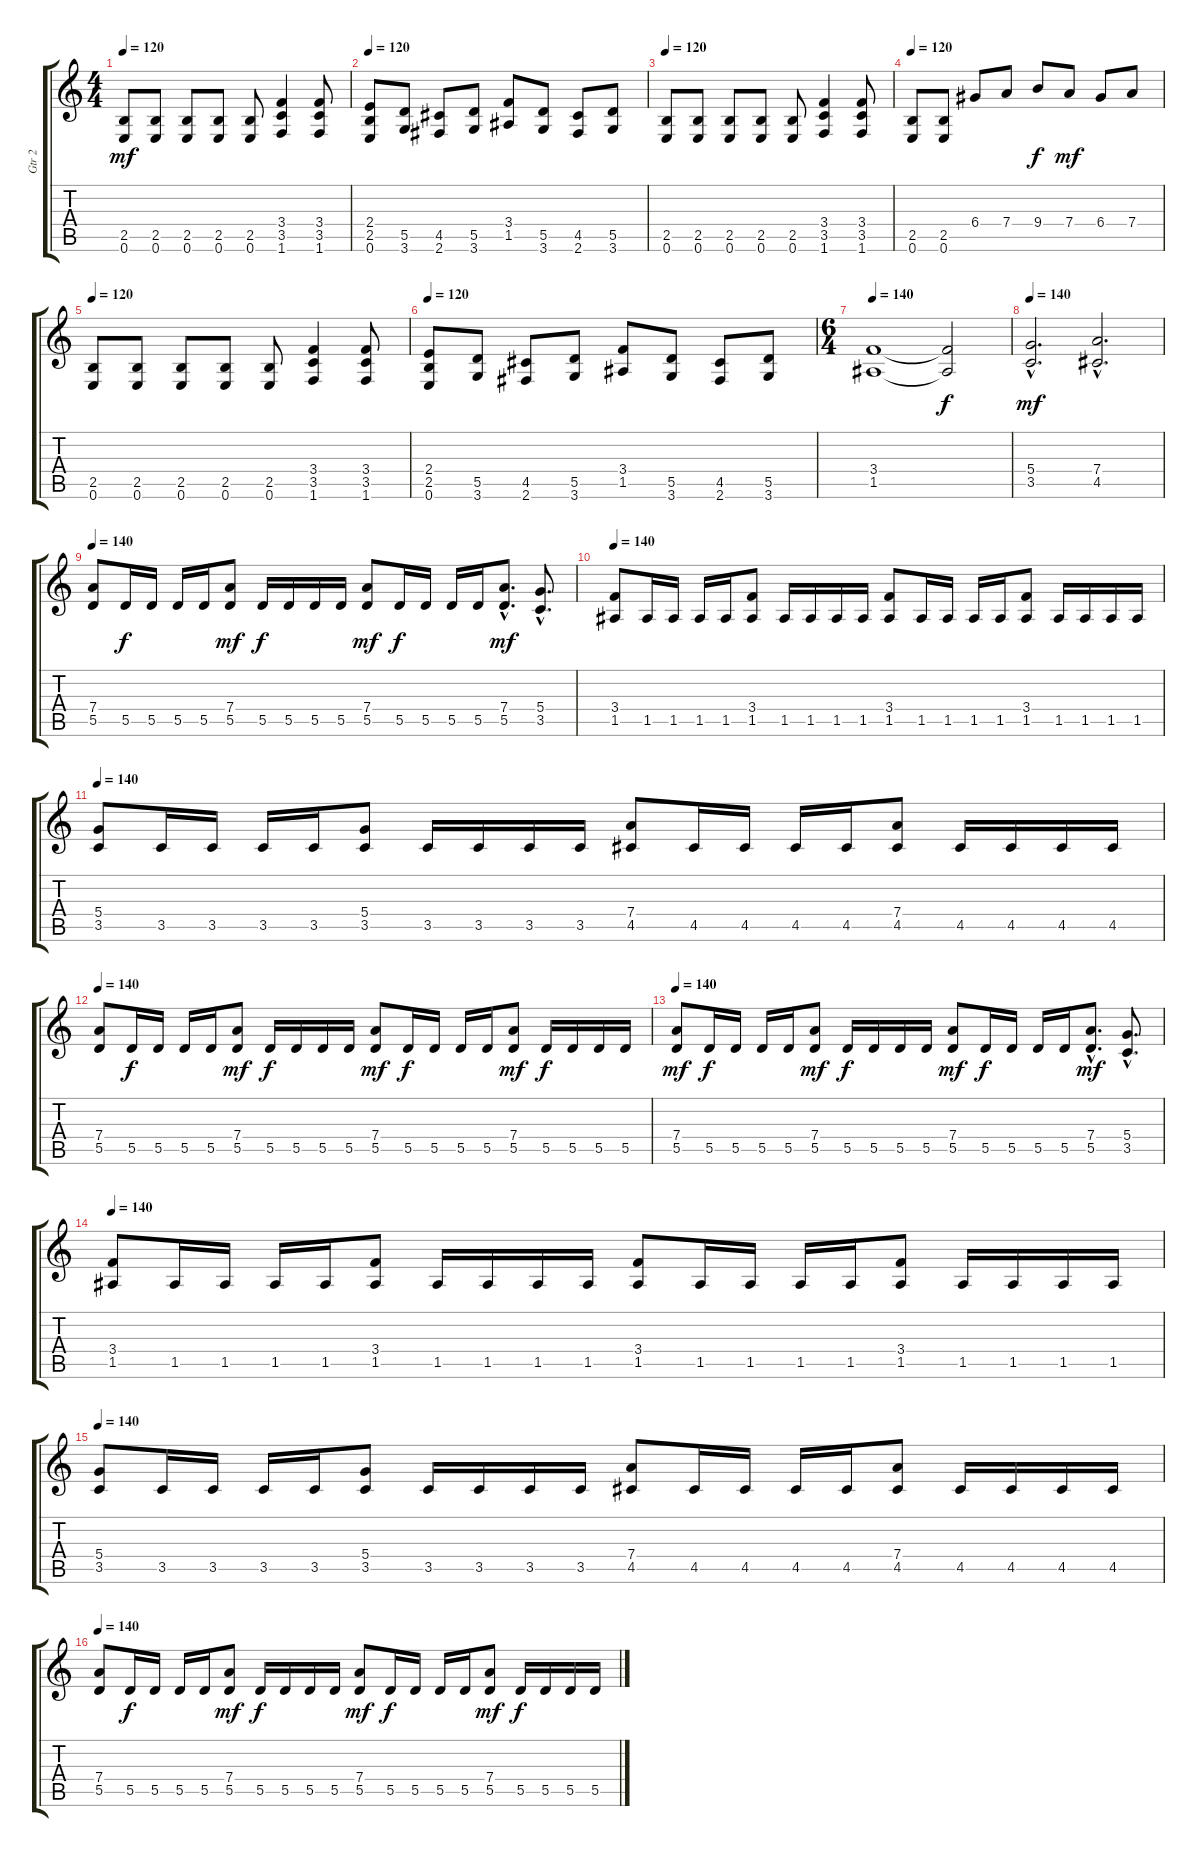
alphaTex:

\track ("Gtr 2" "Gtr 2") {instrument distortionguitar}
\staff {score tabs}
\tuning (E4 B3 G3 D3 A2 E2) {hide}
\ts (4 4)
\tempo 120
\clef g2
\ks c
(2.5 0.6).8{dy mf} (2.5 0.6).8 (2.5 0.6).8 (2.5 0.6).8 (2.5 0.6).8 (3.4 3.5 1.6).4 (3.4 3.5 1.6).8 |
\tempo 120
(2.4 2.5 0.6).8 (5.5 3.6).8 (4.5 2.6).8 (5.5 3.6).8 (3.4 1.5).8 (5.5 3.6).8 (4.5 2.6).8 (5.5 3.6).8 |
\tempo 120
(2.5 0.6).8 (2.5 0.6).8 (2.5 0.6).8 (2.5 0.6).8 (2.5 0.6).8 (3.4 3.5 1.6).4 (3.4 3.5 1.6).8 |
\tempo 120
(2.5 0.6).8 (2.5 0.6).8 6.4.8 7.4.8 9.4.8{dy f} 7.4.8{dy mf} 6.4.8 7.4.8 |
\tempo 120
(2.5 0.6).8 (2.5 0.6).8 (2.5 0.6).8 (2.5 0.6).8 (2.5 0.6).8 (3.4 3.5 1.6).4 (3.4 3.5 1.6).8 |
\tempo 120
(2.4 2.5 0.6).8 (5.5 3.6).8 (4.5 2.6).8 (5.5 3.6).8 (3.4 1.5).8 (5.5 3.6).8 (4.5 2.6).8 (5.5 3.6).8 |
\ts (6 4)
\tempo 140
(3.4 1.5).1 (3.4{t} 1.5{t}).2{dy f} |
\tempo 140
(5.4{hac} 3.5{hac}).2{d dy mf} (7.4{hac} 4.5{hac}).2{d} |
\tempo 140
(7.4 5.5).8 5.5.16{dy f} 5.5.16 5.5.16 5.5.16 (7.4 5.5).8{dy mf} 5.5.16{dy f} 5.5.16 5.5.16 5.5.16 (7.4 5.5).8{dy mf} 5.5.16{dy f} 5.5.16 5.5.16 5.5.16 (7.4{hac} 5.5{hac}).8{d dy mf} (5.4{hac} 3.5{hac}).8{d} |
\tempo 140
(3.4 1.5).8 1.5.16 1.5.16 1.5.16 1.5.16 (3.4 1.5).8 1.5.16 1.5.16 1.5.16 1.5.16 (3.4 1.5).8 1.5.16 1.5.16 1.5.16 1.5.16 (3.4 1.5).8 1.5.16 1.5.16 1.5.16 1.5.16 |
\tempo 140
(5.4 3.5).8 3.5.16 3.5.16 3.5.16 3.5.16 (5.4 3.5).8 3.5.16 3.5.16 3.5.16 3.5.16 (7.4 4.5).8 4.5.16 4.5.16 4.5.16 4.5.16 (7.4 4.5).8 4.5.16 4.5.16 4.5.16 4.5.16 |
\tempo 140
(7.4 5.5).8 5.5.16{dy f} 5.5.16 5.5.16 5.5.16 (7.4 5.5).8{dy mf} 5.5.16{dy f} 5.5.16 5.5.16 5.5.16 (7.4 5.5).8{dy mf} 5.5.16{dy f} 5.5.16 5.5.16 5.5.16 (7.4 5.5).8{dy mf} 5.5.16{dy f} 5.5.16 5.5.16 5.5.16 |
\tempo 140
(7.4 5.5).8{dy mf} 5.5.16{dy f} 5.5.16 5.5.16 5.5.16 (7.4 5.5).8{dy mf} 5.5.16{dy f} 5.5.16 5.5.16 5.5.16 (7.4 5.5).8{dy mf} 5.5.16{dy f} 5.5.16 5.5.16 5.5.16 (7.4{hac} 5.5{hac}).8{d dy mf} (5.4{hac} 3.5{hac}).8{d} |
\tempo 140
(3.4 1.5).8 1.5.16 1.5.16 1.5.16 1.5.16 (3.4 1.5).8 1.5.16 1.5.16 1.5.16 1.5.16 (3.4 1.5).8 1.5.16 1.5.16 1.5.16 1.5.16 (3.4 1.5).8 1.5.16 1.5.16 1.5.16 1.5.16 |
\tempo 140
(5.4 3.5).8 3.5.16 3.5.16 3.5.16 3.5.16 (5.4 3.5).8 3.5.16 3.5.16 3.5.16 3.5.16 (7.4 4.5).8 4.5.16 4.5.16 4.5.16 4.5.16 (7.4 4.5).8 4.5.16 4.5.16 4.5.16 4.5.16 |
\tempo 140
(7.4 5.5).8 5.5.16{dy f} 5.5.16 5.5.16 5.5.16 (7.4 5.5).8{dy mf} 5.5.16{dy f} 5.5.16 5.5.16 5.5.16 (7.4 5.5).8{dy mf} 5.5.16{dy f} 5.5.16 5.5.16 5.5.16 (7.4 5.5).8{dy mf} 5.5.16{dy f} 5.5.16 5.5.16 5.5.16
